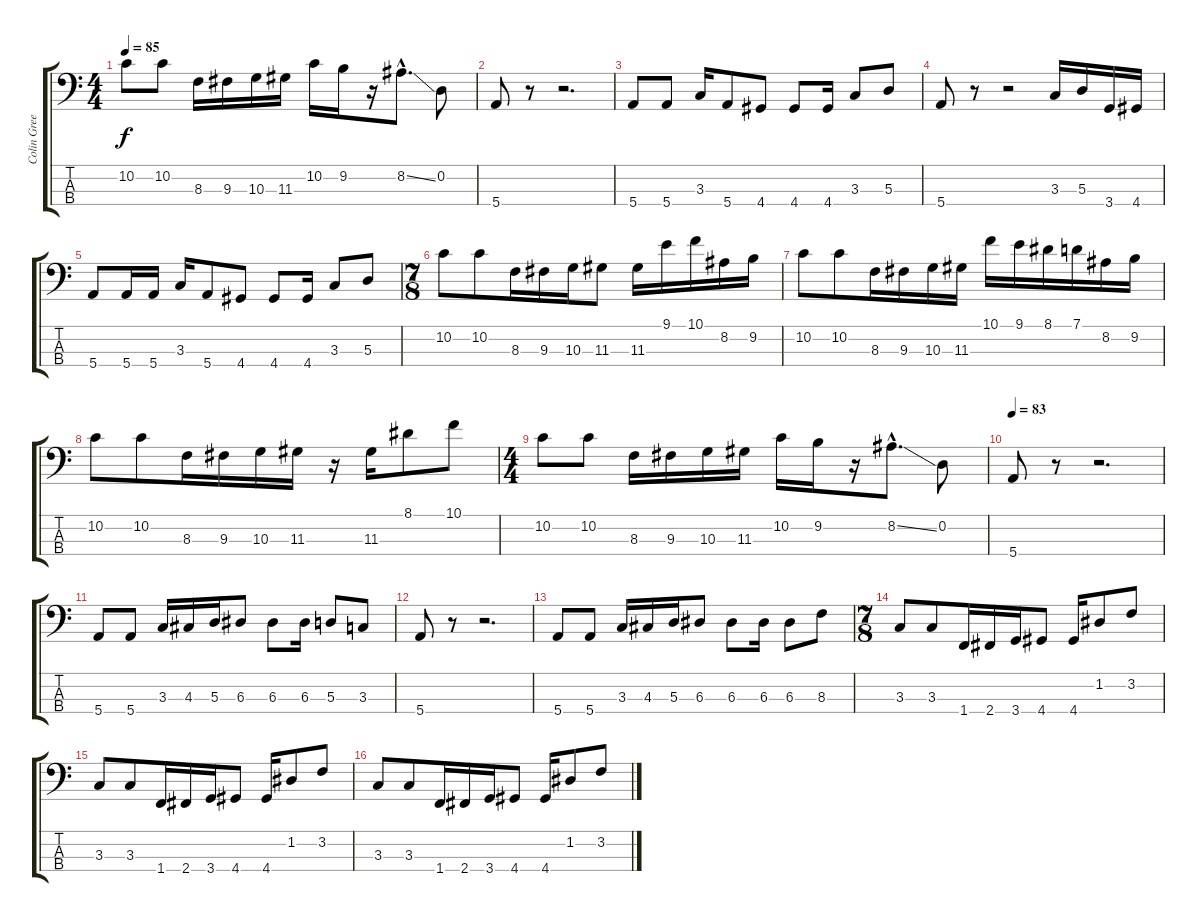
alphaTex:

\track ("Colin Greenwood" "Colin Gree") {instrument electricbassfinger}
\staff {score tabs}
\tuning (G2 D2 A1 E1) {hide}
\ts (4 4)
\tempo 85
\clef f4
\ks c
10.2.8{dy f} 10.2.8 8.3.16 9.3.16 10.3.16 11.3.16 10.2.16 9.2.16 r.16 8.2{ss hac}.8{d} 0.2.8 |
5.4.8 r.8 r.2{d} |
5.4.8 5.4.8 3.3.16 5.4.8 4.4.8 4.4.8 4.4.16 3.3.8 5.3.8 |
5.4.8 r.8 r.2 3.3.16 5.3.16 3.4.16 4.4.16 |
5.4.8 5.4.16 5.4.16 3.3.16 5.4.8 4.4.8 4.4.8 4.4.16 3.3.8 5.3.8 |
\ts (7 8)
10.2.8 10.2.8 8.3.16 9.3.16 10.3.16 11.3.8 11.3.16 9.1.16 10.1.16 8.2.16 9.2.16 |
10.2.8 10.2.8 8.3.16 9.3.16 10.3.16 11.3.16 10.1.16 9.1.16 8.1.16 7.1.16 8.2.16 9.2.16 |
10.2.8 10.2.8 8.3.16 9.3.16 10.3.16 11.3.16 r.16 11.3.16 8.1.8 10.1.8 |
\ts (4 4)
10.2.8 10.2.8 8.3.16 9.3.16 10.3.16 11.3.16 10.2.16 9.2.16 r.16 8.2{ss hac}.8{d} 0.2.8 |
\tempo 83
5.4.8 r.8 r.2{d} |
5.4.8 5.4.8 3.3.16 4.3.16 5.3.16 6.3.8 6.3.8 6.3.16 5.3.8 3.3.8 |
5.4.8 r.8 r.2{d} |
5.4.8 5.4.8 3.3.16 4.3.16 5.3.16 6.3.8 6.3.8 6.3.16 6.3.8 8.3.8 |
\ts (7 8)
3.3.8 3.3.8 1.4.16 2.4.16 3.4.16 4.4.8 4.4.16 1.2.8 3.2.8 |
3.3.8 3.3.8 1.4.16 2.4.16 3.4.16 4.4.8 4.4.16 1.2.8 3.2.8 |
3.3.8 3.3.8 1.4.16 2.4.16 3.4.16 4.4.8 4.4.16 1.2.8 3.2.8
